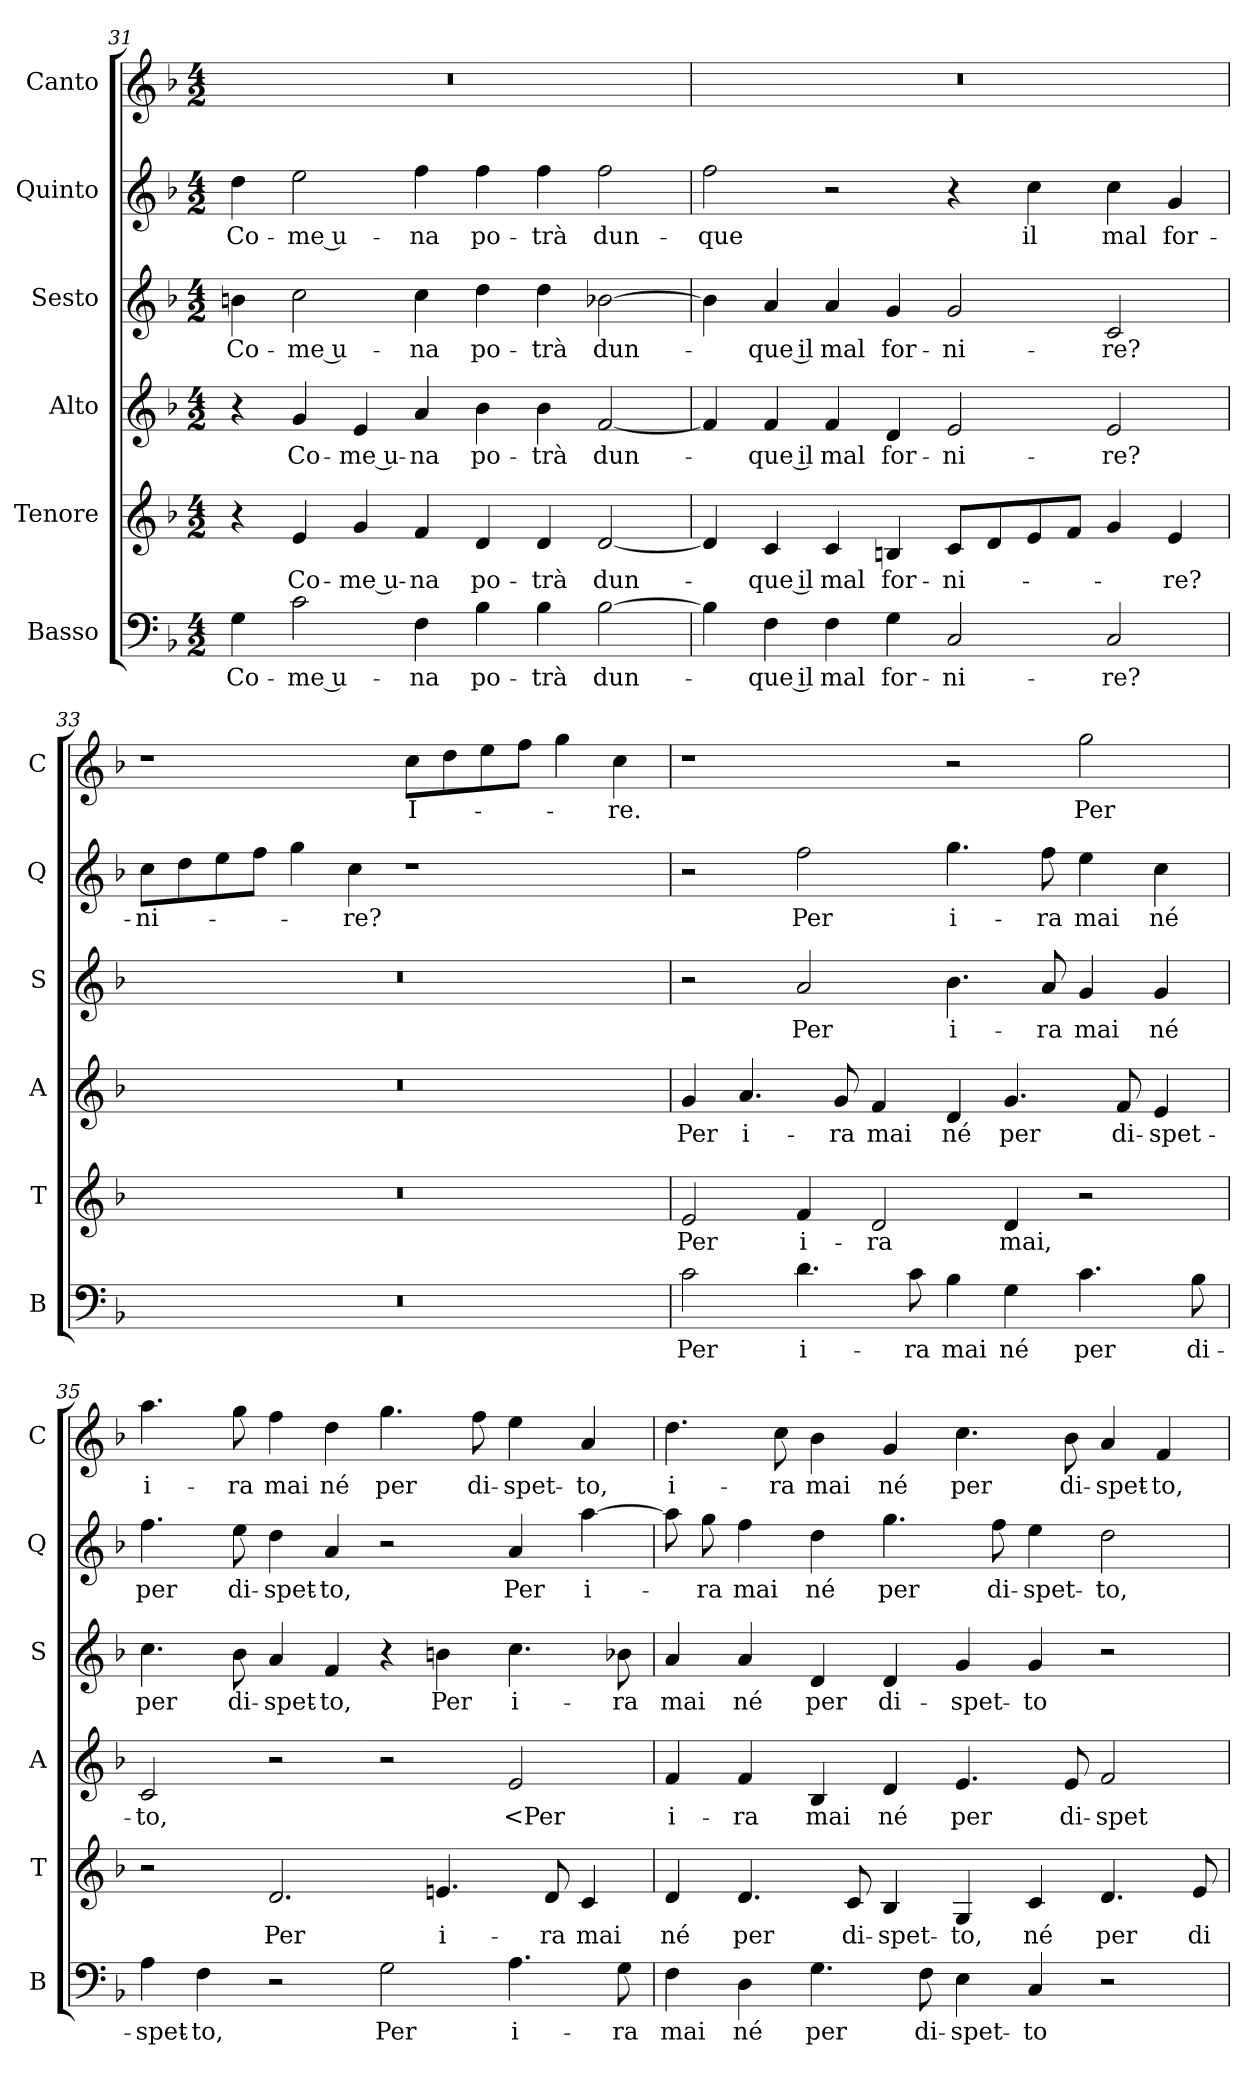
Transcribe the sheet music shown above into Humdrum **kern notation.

**kern	**text	**kern	**text	**kern	**text	**kern	**text	**kern	**text	**kern	**text
*part6	*part6	*part5	*part5	*part4	*part4	*part3	*part3	*part2	*part2	*part1	*part1
*staff6	*staff6	*staff5	*staff5	*staff4	*staff4	*staff3	*staff3	*staff2	*staff2	*staff1	*staff1
*I"Basso	*	*I"Tenore	*	*I"Alto	*	*I"Sesto	*	*I"Quinto	*	*I"Canto	*
*I'B	*	*I'T	*	*I'A	*	*I'S	*	*I'Q	*	*I'C	*
*clefF4	*	*clefG2	*	*clefG2	*	*clefG2	*	*clefG2	*	*clefG2	*
*k[b-]	*	*k[b-]	*	*k[b-]	*	*k[b-]	*	*k[b-]	*	*k[b-]	*
*F:	*	*F:	*	*F:	*	*F:	*	*F:	*	*F:	*
*M4/2	*	*M4/2	*	*M4/2	*	*M4/2	*	*M4/2	*	*M4/2	*
=31	=31	=31	=31	=31	=31	=31	=31	=31	=31	=31	=31
4G	Co-	4r	.	4r	.	4bn	Co-	4dd	Co-	0r	.
2c	-me u-	4e	Co-	4g	Co-	2cc	-me u-	2ee	-me u-	.	.
.	.	4g	-me u-	4e	-me u-	.	.	.	.	.	.
4F	-na	4f	-na	4a	-na	4cc	-na	4ff	-na	.	.
4B-	po-	4d	po-	4b-	po-	4dd	po-	4ff	po-	.	.
4B-	-trà	4d	-trà	4b-	-trà	4dd	-trà	4ff	-trà	.	.
[2B-	dun-	[2d	dun-	[2f	dun-	[2b-X	dun-	2ff	dun-	.	.
=32	=32	=32	=32	=32	=32	=32	=32	=32	=32	=32	=32
4B-]	.	4d]	.	4f]	.	4b-]	.	2ff	-que	0r	.
4F	-que il	4c	-que il	4f	-que il	4a	-que il	.	.	.	.
4F	mal	4c	mal	4f	mal	4a	mal	2r	.	.	.
4G	for-	4Bn	for-	4d	for-	4g	for-	.	.	.	.
2C	-ni-	8cL	-ni-	2e	-ni-	2g	-ni-	4r	.	.	.
.	.	8d	.	.	.	.	.	.	.	.	.
.	.	8e	.	.	.	.	.	4cc	il	.	.
.	.	8fJ	.	.	.	.	.	.	.	.	.
2C	-re?	4g	.	2e	-re?	2c	-re?	4cc	mal	.	.
.	.	4e	-re?	.	.	.	.	4g	for-	.	.
=33	=33	=33	=33	=33	=33	=33	=33	=33	=33	=33	=33
0r	.	0r	.	0r	.	0r	.	8ccL	-ni-	1r	.
.	.	.	.	.	.	.	.	8dd	.	.	.
.	.	.	.	.	.	.	.	8ee	.	.	.
.	.	.	.	.	.	.	.	8ffJ	.	.	.
.	.	.	.	.	.	.	.	4gg	.	.	.
.	.	.	.	.	.	.	.	4cc	-re?	.	.
.	.	.	.	.	.	.	.	1r	.	8ccL	I-
.	.	.	.	.	.	.	.	.	.	8dd	.
.	.	.	.	.	.	.	.	.	.	8ee	.
.	.	.	.	.	.	.	.	.	.	8ffJ	.
.	.	.	.	.	.	.	.	.	.	4gg	.
.	.	.	.	.	.	.	.	.	.	4cc	-re.
=34	=34	=34	=34	=34	=34	=34	=34	=34	=34	=34	=34
2c	Per	2e	Per	4g	Per	2r	.	2r	.	1r	.
.	.	.	.	4.a	i-	.	.	.	.	.	.
4.d	i-	4f	i-	.	.	2a	Per	2ff	Per	.	.
.	.	.	.	8g	-ra	.	.	.	.	.	.
.	.	2d	-ra	4f	mai	.	.	.	.	.	.
8c	-ra	.	.	.	.	.	.	.	.	.	.
4B-	mai	.	.	4d	né	4.b-	i-	4.gg	i-	2r	.
4G	né	4d	mai,	4.g	per	.	.	.	.	.	.
.	.	.	.	.	.	8a	-ra	8ff	-ra	.	.
4.c	per	2r	.	.	.	4g	mai	4ee	mai	2gg	Per
.	.	.	.	8f	di-	.	.	.	.	.	.
.	.	.	.	4e	-spet-	4g	né	4cc	né	.	.
8B-	di-	.	.	.	.	.	.	.	.	.	.
=35	=35	=35	=35	=35	=35	=35	=35	=35	=35	=35	=35
4A	-spet-	2r	.	2c	-to,	4.cc	per	4.ff	per	4.aa	i-
4F	-to,	.	.	.	.	.	.	.	.	.	.
.	.	.	.	.	.	8b-	di-	8ee	di-	8gg	-ra
2r	.	2.d	Per	2r	.	4a	-spet-	4dd	-spet-	4ff	mai
.	.	.	.	.	.	4f	-to,	4a	-to,	4dd	né
2G	Per	.	.	2r	.	4r	.	2r	.	4.gg	per
.	.	4.en	i-	.	.	4bn	Per	.	.	.	.
.	.	.	.	.	.	.	.	.	.	8ff	di-
4.A	i-	.	.	2e	<Per	4.cc	i-	4a	Per	4ee	-spet-
.	.	8d	-ra	.	.	.	.	.	.	.	.
.	.	4c	mai	.	.	.	.	[4aa	i-	4a	-to,
8G	-ra	.	.	.	.	8b-X	-ra	.	.	.	.
=36	=36	=36	=36	=36	=36	=36	=36	=36	=36	=36	=36
4F	mai	4d	né	4f	i-	4a	mai	8aa]	.	4.dd	i-
.	.	.	.	.	.	.	.	8gg	-ra	.	.
4D	né	4.d	per	4f	-ra	4a	né	4ff	mai	.	.
.	.	.	.	.	.	.	.	.	.	8cc	-ra
4.G	per	.	.	4B-	mai	4d	per	4dd	né	4b-	mai
.	.	8c	di-	.	.	.	.	.	.	.	.
.	.	4B-	-spet-	4d	né	4d	di-	4.gg	per	4g	né
8F	di-	.	.	.	.	.	.	.	.	.	.
4E	-spet-	4G	-to,	4.e	per	4g	-spet-	.	.	4.cc	per
.	.	.	.	.	.	.	.	8ff	di-	.	.
4C	-to	4c	né	.	.	4g	-to	4ee	-spet-	.	.
.	.	.	.	8e	di-	.	.	.	.	8b-	di-
2r	.	4.d	per	2f	-spet-	2r	.	2dd	-to,	4a	-spet-
.	.	.	.	.	.	.	.	.	.	4f	-to,
.	.	8e	di-	.	.	.	.	.	.	.	.
=	=	=	=	=	=	=	=	=	=	=	=
*-	*-	*-	*-	*-	*-	*-	*-	*-	*-	*-	*-
